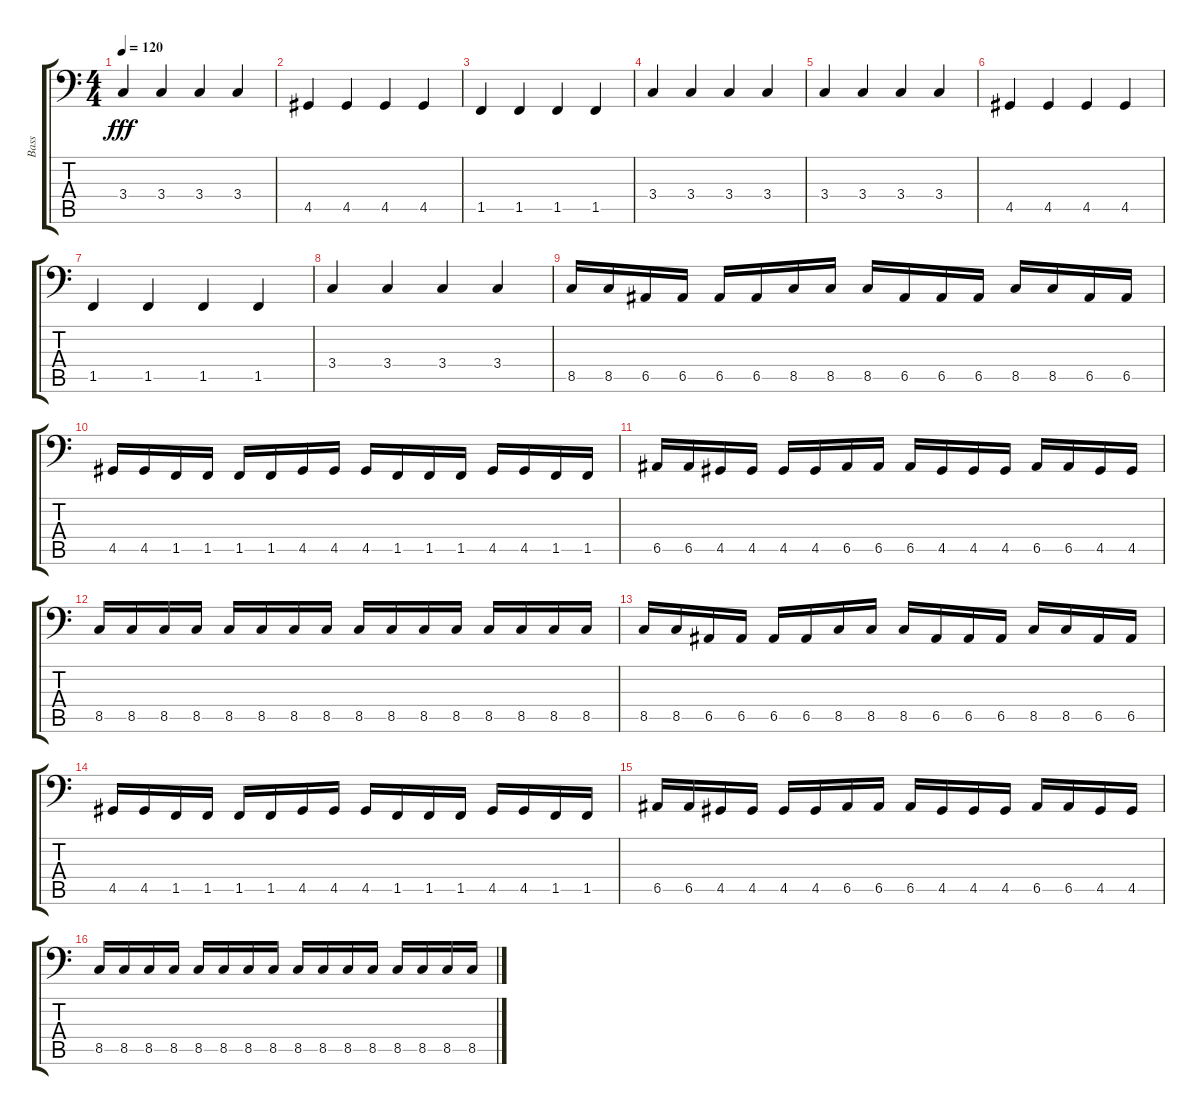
\track ("Bass" "Bass") {instrument electricbassfinger}
\staff {score tabs}
\tuning (C3 G2 D2 A1 E1 B0) {hide}
\ts (4 4)
\tempo 120
\clef f4
\ks c
3.4.4{dy fff} 3.4.4 3.4.4 3.4.4 |
4.5.4 4.5.4 4.5.4 4.5.4 |
1.5.4 1.5.4 1.5.4 1.5.4 |
3.4.4 3.4.4 3.4.4 3.4.4 |
3.4.4 3.4.4 3.4.4 3.4.4 |
4.5.4 4.5.4 4.5.4 4.5.4 |
1.5.4 1.5.4 1.5.4 1.5.4 |
3.4.4 3.4.4 3.4.4 3.4.4 |
8.5.16 8.5.16 6.5.16 6.5.16 6.5.16 6.5.16 8.5.16 8.5.16 8.5.16 6.5.16 6.5.16 6.5.16 8.5.16 8.5.16 6.5.16 6.5.16 |
4.5.16 4.5.16 1.5.16 1.5.16 1.5.16 1.5.16 4.5.16 4.5.16 4.5.16 1.5.16 1.5.16 1.5.16 4.5.16 4.5.16 1.5.16 1.5.16 |
6.5.16 6.5.16 4.5.16 4.5.16 4.5.16 4.5.16 6.5.16 6.5.16 6.5.16 4.5.16 4.5.16 4.5.16 6.5.16 6.5.16 4.5.16 4.5.16 |
8.5.16 8.5.16 8.5.16 8.5.16 8.5.16 8.5.16 8.5.16 8.5.16 8.5.16 8.5.16 8.5.16 8.5.16 8.5.16 8.5.16 8.5.16 8.5.16 |
8.5.16 8.5.16 6.5.16 6.5.16 6.5.16 6.5.16 8.5.16 8.5.16 8.5.16 6.5.16 6.5.16 6.5.16 8.5.16 8.5.16 6.5.16 6.5.16 |
4.5.16 4.5.16 1.5.16 1.5.16 1.5.16 1.5.16 4.5.16 4.5.16 4.5.16 1.5.16 1.5.16 1.5.16 4.5.16 4.5.16 1.5.16 1.5.16 |
6.5.16 6.5.16 4.5.16 4.5.16 4.5.16 4.5.16 6.5.16 6.5.16 6.5.16 4.5.16 4.5.16 4.5.16 6.5.16 6.5.16 4.5.16 4.5.16 |
8.5.16 8.5.16 8.5.16 8.5.16 8.5.16 8.5.16 8.5.16 8.5.16 8.5.16 8.5.16 8.5.16 8.5.16 8.5.16 8.5.16 8.5.16 8.5.16
